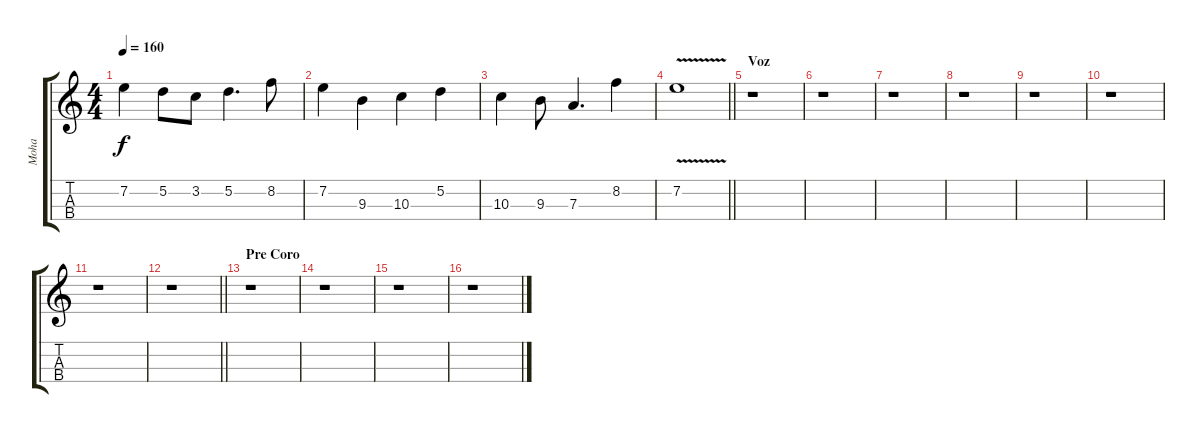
\track ("Moha" "Moha") {instrument violin}
\staff {score tabs}
\tuning (E5 A4 D4 G3) {hide}
\ts (4 4)
\tempo 160
\clef g2
\ks c
7.2.4{dy f} 5.2.8 3.2.8 5.2.4{d} 8.2.8 |
7.2.4 9.3.4 10.3.4 5.2.4 |
10.3.4 9.3.8 7.3.4{d} 8.2.4 |
\barLineRight lightlight
7.2{v}.1 |
\section ("" "Voz")
r.1 |
r.1 |
r.1 |
r.1 |
r.1 |
r.1 |
r.1 |
\barLineRight lightlight
r.1 |
\section ("" "Pre Coro")
r.1 |
r.1 |
r.1 |
r.1
